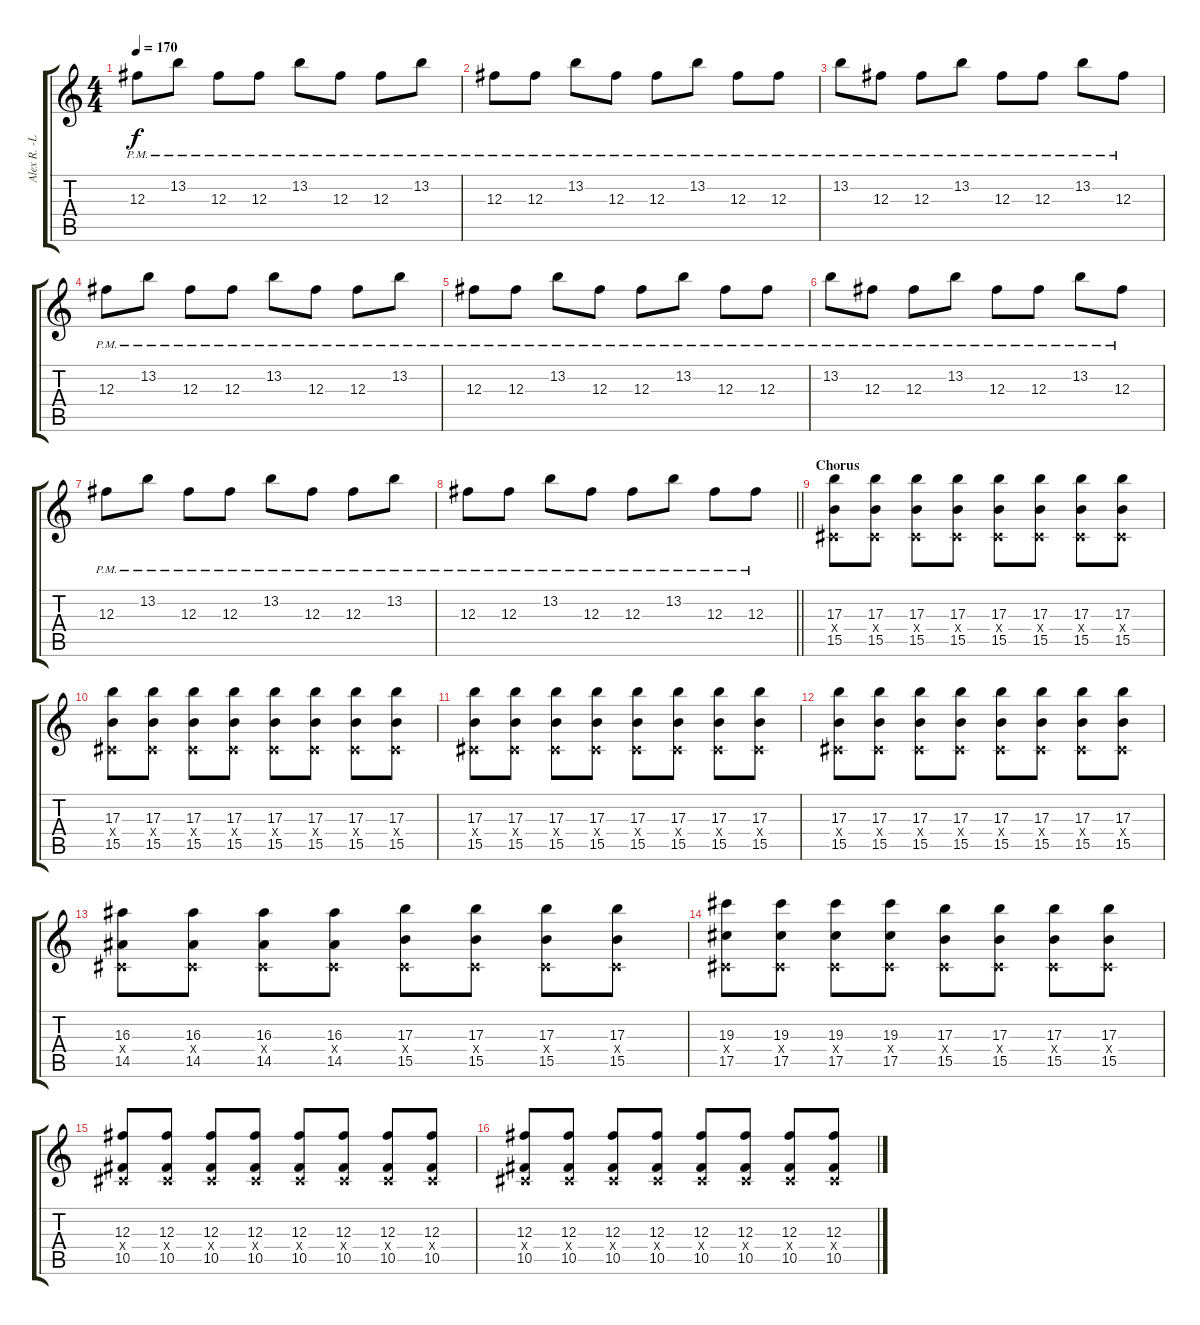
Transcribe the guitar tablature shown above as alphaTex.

\track ("Alex R. -Lead" "Alex R. -L") {instrument distortionguitar}
\staff {score tabs}
\tuning (Eb4 Bb3 Gb3 Db3 Ab2 Eb2) {hide}
\ts (4 4)
\tempo 170
\clef g2
\ks c
12.3{pm}.8{dy f} 13.2{pm}.8 12.3{pm}.8 12.3{pm}.8 13.2{pm}.8 12.3{pm}.8 12.3{pm}.8 13.2{pm}.8 |
12.3{pm}.8 12.3{pm}.8 13.2{pm}.8 12.3{pm}.8 12.3{pm}.8 13.2{pm}.8 12.3{pm}.8 12.3{pm}.8 |
13.2{pm}.8 12.3{pm}.8 12.3{pm}.8 13.2{pm}.8 12.3{pm}.8 12.3{pm}.8 13.2{pm}.8 12.3{pm}.8 |
12.3{pm}.8 13.2{pm}.8 12.3{pm}.8 12.3{pm}.8 13.2{pm}.8 12.3{pm}.8 12.3{pm}.8 13.2{pm}.8 |
12.3{pm}.8 12.3{pm}.8 13.2{pm}.8 12.3{pm}.8 12.3{pm}.8 13.2{pm}.8 12.3{pm}.8 12.3{pm}.8 |
13.2{pm}.8 12.3{pm}.8 12.3{pm}.8 13.2{pm}.8 12.3{pm}.8 12.3{pm}.8 13.2{pm}.8 12.3{pm}.8 |
12.3{pm}.8 13.2{pm}.8 12.3{pm}.8 12.3{pm}.8 13.2{pm}.8 12.3{pm}.8 12.3{pm}.8 13.2{pm}.8 |
\barLineRight lightlight
12.3{pm}.8 12.3{pm}.8 13.2{pm}.8 12.3{pm}.8 12.3{pm}.8 13.2{pm}.8 12.3{pm}.8 12.3{pm}.8 |
\section ("" "Chorus")
(17.3 0.4{x} 15.5).8 (17.3 0.4{x} 15.5).8 (17.3 0.4{x} 15.5).8 (17.3 0.4{x} 15.5).8 (17.3 0.4{x} 15.5).8 (17.3 0.4{x} 15.5).8 (17.3 0.4{x} 15.5).8 (17.3 0.4{x} 15.5).8 |
(17.3 0.4{x} 15.5).8 (17.3 0.4{x} 15.5).8 (17.3 0.4{x} 15.5).8 (17.3 0.4{x} 15.5).8 (17.3 0.4{x} 15.5).8 (17.3 0.4{x} 15.5).8 (17.3 0.4{x} 15.5).8 (17.3 0.4{x} 15.5).8 |
(17.3 0.4{x} 15.5).8 (17.3 0.4{x} 15.5).8 (17.3 0.4{x} 15.5).8 (17.3 0.4{x} 15.5).8 (17.3 0.4{x} 15.5).8 (17.3 0.4{x} 15.5).8 (17.3 0.4{x} 15.5).8 (17.3 0.4{x} 15.5).8 |
(17.3 0.4{x} 15.5).8 (17.3 0.4{x} 15.5).8 (17.3 0.4{x} 15.5).8 (17.3 0.4{x} 15.5).8 (17.3 0.4{x} 15.5).8 (17.3 0.4{x} 15.5).8 (17.3 0.4{x} 15.5).8 (17.3 0.4{x} 15.5).8 |
(16.3 0.4{x} 14.5).8 (16.3 0.4{x} 14.5).8 (16.3 0.4{x} 14.5).8 (16.3 0.4{x} 14.5).8 (17.3 0.4{x} 15.5).8 (17.3 0.4{x} 15.5).8 (17.3 0.4{x} 15.5).8 (17.3 0.4{x} 15.5).8 |
(19.3 0.4{x} 17.5).8 (19.3 0.4{x} 17.5).8 (19.3 0.4{x} 17.5).8 (19.3 0.4{x} 17.5).8 (17.3 0.4{x} 15.5).8 (17.3 0.4{x} 15.5).8 (17.3 0.4{x} 15.5).8 (17.3 0.4{x} 15.5).8 |
(12.3 0.4{x} 10.5).8 (12.3 0.4{x} 10.5).8 (12.3 0.4{x} 10.5).8 (12.3 0.4{x} 10.5).8 (12.3 0.4{x} 10.5).8 (12.3 0.4{x} 10.5).8 (12.3 0.4{x} 10.5).8 (12.3 0.4{x} 10.5).8 |
(12.3 0.4{x} 10.5).8 (12.3 0.4{x} 10.5).8 (12.3 0.4{x} 10.5).8 (12.3 0.4{x} 10.5).8 (12.3 0.4{x} 10.5).8 (12.3 0.4{x} 10.5).8 (12.3 0.4{x} 10.5).8 (12.3 0.4{x} 10.5).8
